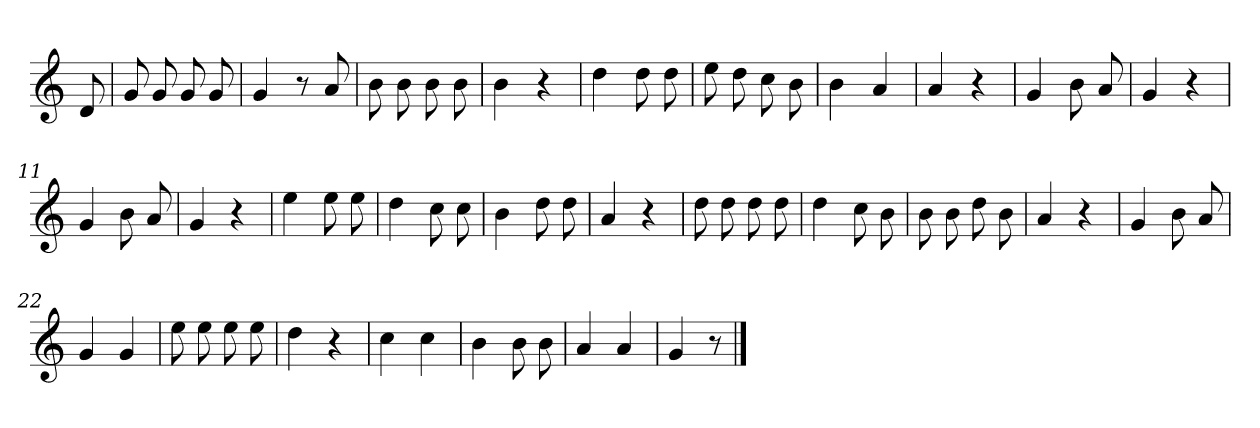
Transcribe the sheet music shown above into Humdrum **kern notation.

**kern
*part1
*staff1
*clefG2
*k[]
=
8d
=1
8g
8g
8g
8g
=2
4g
8r
8a
=3
8b
8b
8b
8b
=4
4b
4r
=5
4dd
8dd
8dd
=6
8ee
8dd
8cc
8b
=7
4b
4a
=8
4a
4r
=9
4g
8b
8a
=10
4g
4r
=11
4g
8b
8a
=12
4g
4r
=13
4ee
8ee
8ee
=14
4dd
8cc
8cc
=15
4b
8dd
8dd
=16
4a
4r
=17
8dd
8dd
8dd
8dd
=18
4dd
8cc
8b
=19
8b
8b
8dd
8b
=20
4a
4r
=21
4g
8b
8a
=22
4g
4g
=23
8ee
8ee
8ee
8ee
=24
4dd
4r
=25
4cc
4cc
=26
4b
8b
8b
=27
4a
4a
=28
4g
8r
==
*-
